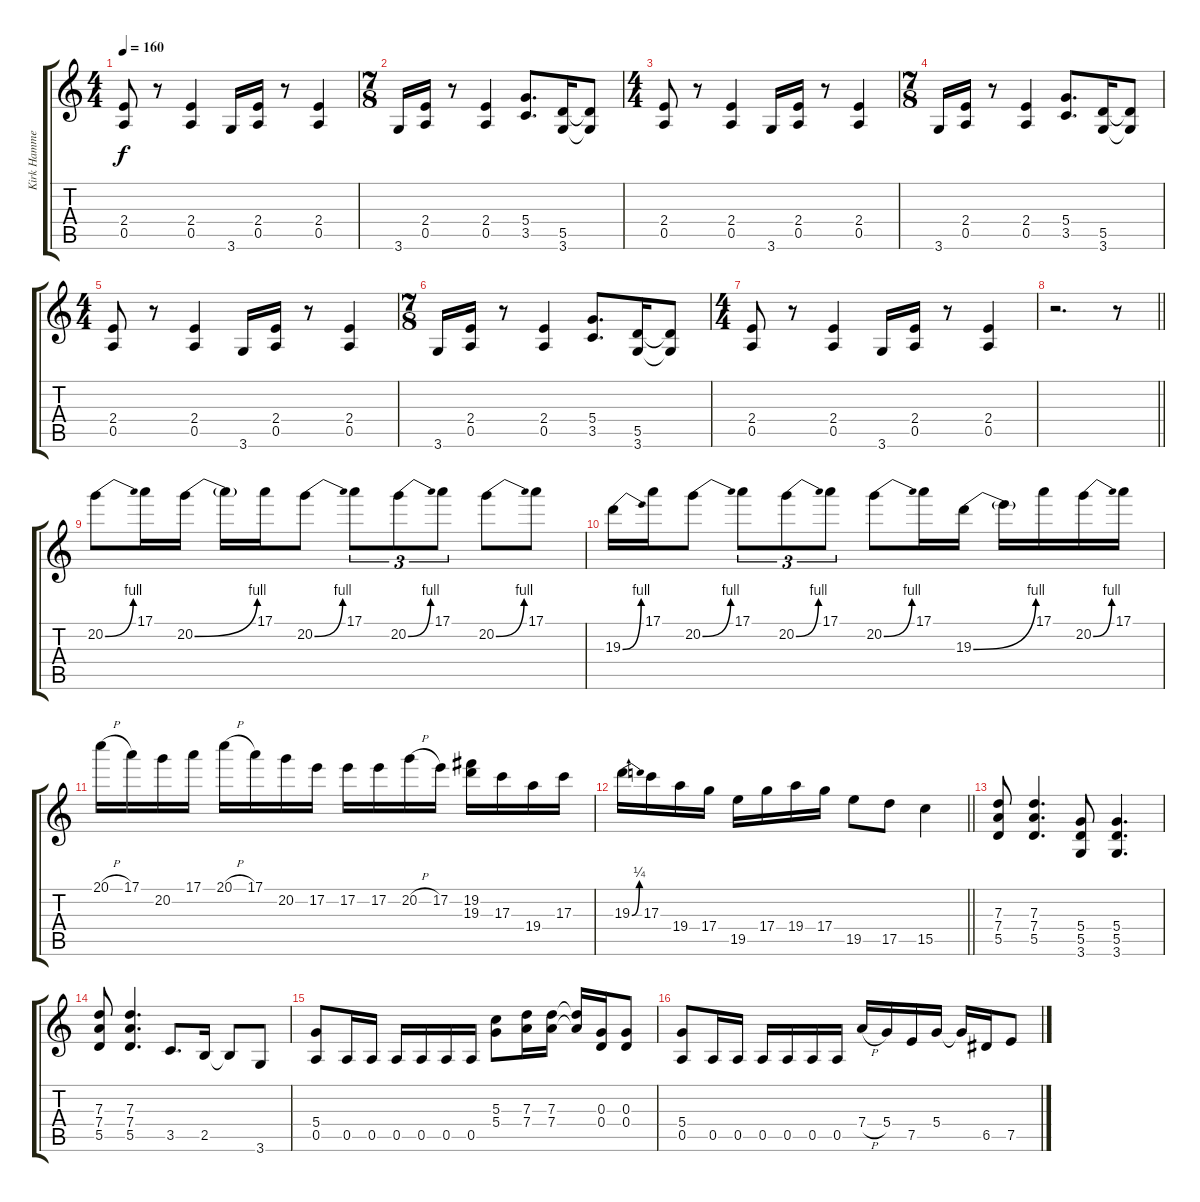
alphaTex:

\track ("Kirk Hammett" "Kirk Hamme") {instrument distortionguitar}
\staff {score tabs}
\tuning (E4 B3 G3 D3 A2 E2) {hide}
\ts (4 4)
\tempo 160
\clef g2
\ks c
(2.4 0.5).8{dy f} r.8 (2.4 0.5).4 3.6.16 (2.4 0.5).16 r.8 (2.4 0.5).4 |
\ts (7 8)
3.6.16 (2.4 0.5).16 r.8 (2.4 0.5).4 (5.4 3.5).8{d} (5.5 3.6).16 (5.5{t} 3.6{t}).8 |
\ts (4 4)
(2.4 0.5).8 r.8 (2.4 0.5).4 3.6.16 (2.4 0.5).16 r.8 (2.4 0.5).4 |
\ts (7 8)
3.6.16 (2.4 0.5).16 r.8 (2.4 0.5).4 (5.4 3.5).8{d} (5.5 3.6).16 (5.5{t} 3.6{t}).8 |
\ts (4 4)
(2.4 0.5).8 r.8 (2.4 0.5).4 3.6.16 (2.4 0.5).16 r.8 (2.4 0.5).4 |
\ts (7 8)
3.6.16 (2.4 0.5).16 r.8 (2.4 0.5).4 (5.4 3.5).8{d} (5.5 3.6).16 (5.5{t} 3.6{t}).8 |
\ts (4 4)
(2.4 0.5).8 r.8 (2.4 0.5).4 3.6.16 (2.4 0.5).16 r.8 (2.4 0.5).4 |
\barLineRight lightlight
r.2{d} r.8 |
20.2{be (bend 0 0 60 4)}.8 17.1.16 20.2{be (bend 0 0 60 4)}.16 20.2{t}.16 17.1.16 20.2{be (bend 0 0 60 4)}.8 17.1.8{tu (3 2)} 20.2{be (bend 0 0 60 4)}.8{tu (3 2)} 17.1.8{tu (3 2)} 20.2{be (bend 0 0 60 4)}.8 17.1.8 |
19.3{be (bend 0 0 60 4)}.16 17.1.16 20.2{be (bend 0 0 60 4)}.8 17.1.8{tu (3 2)} 20.2{be (bend 0 0 60 4)}.8{tu (3 2)} 17.1.8{tu (3 2)} 20.2{be (bend 0 0 60 4)}.8 17.1.16 19.3{be (bend 0 0 60 4)}.16 19.3{t}.16 17.1.16 20.2{be (bend 0 0 60 4)}.16 17.1.16 |
20.1{h}.16 17.1.16 20.2.16 17.1.16 20.1{h}.16 17.1.16 20.2.16 17.2.16 17.2.16 17.2.16 20.2{h}.16 17.2.16 (19.2 19.3).16 17.3.16 19.4.16 17.3.16 |
\barLineRight lightlight
19.3{be (bend 0 0 60 1)}.16 17.3.16 19.4.16 17.4.16 19.5.16 17.4.16 19.4.16 17.4.16 19.5.8 17.5.8 15.5.4 |
(7.3 7.4 5.5).8 (7.3 7.4 5.5).4{d} (5.4 5.5 3.6).8 (5.4 5.5 3.6).4{d} |
(7.3 7.4 5.5).8 (7.3 7.4 5.5).4{d} 3.5.8{d} 2.5.16 2.5{t}.8 3.6.8 |
(5.4 0.5).8 0.5.16 0.5.16 0.5.16 0.5.16 0.5.16 0.5.16 (5.3 5.4).8 (7.3 7.4).16 (7.3 7.4).16 (7.3{t} 7.4{t}).16 (0.3 0.4).16 (0.3 0.4).8 |
(5.4 0.5).8 0.5.16 0.5.16 0.5.16 0.5.16 0.5.16 0.5.16 7.4{h}.16 5.4.16 7.5.16 5.4.16 5.4{t}.16 6.5.16 7.5.8
